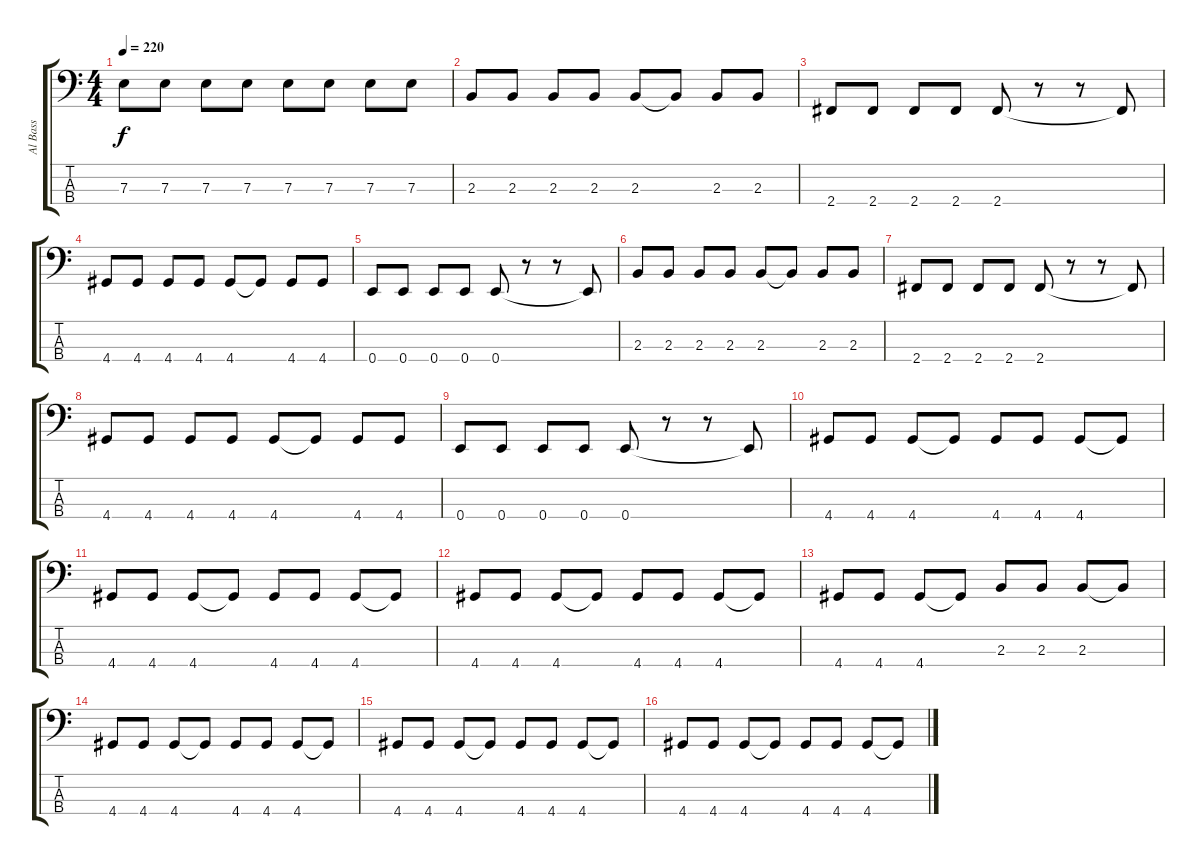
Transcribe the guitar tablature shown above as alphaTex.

\track ("Al Bass" "Al Bass") {instrument electricbasspick}
\staff {score tabs}
\tuning (G2 D2 A1 E1) {hide}
\ts (4 4)
\tempo 220
\clef f4
\ks c
7.3.8{dy f} 7.3.8 7.3.8 7.3.8 7.3.8 7.3.8 7.3.8 7.3.8 |
2.3.8 2.3.8 2.3.8 2.3.8 2.3.8 2.3{t}.8 2.3.8 2.3.8 |
2.4.8 2.4.8 2.4.8 2.4.8 2.4.8 r.8 r.8 2.4{t}.8 |
4.4.8 4.4.8 4.4.8 4.4.8 4.4.8 4.4{t}.8 4.4.8 4.4.8 |
0.4.8 0.4.8 0.4.8 0.4.8 0.4.8 r.8 r.8 0.4{t}.8 |
2.3.8 2.3.8 2.3.8 2.3.8 2.3.8 2.3{t}.8 2.3.8 2.3.8 |
2.4.8 2.4.8 2.4.8 2.4.8 2.4.8 r.8 r.8 2.4{t}.8 |
4.4.8 4.4.8 4.4.8 4.4.8 4.4.8 4.4{t}.8 4.4.8 4.4.8 |
0.4.8 0.4.8 0.4.8 0.4.8 0.4.8 r.8 r.8 0.4{t}.8 |
4.4.8 4.4.8 4.4.8 4.4{t}.8 4.4.8 4.4.8 4.4.8 4.4{t}.8 |
4.4.8 4.4.8 4.4.8 4.4{t}.8 4.4.8 4.4.8 4.4.8 4.4{t}.8 |
4.4.8 4.4.8 4.4.8 4.4{t}.8 4.4.8 4.4.8 4.4.8 4.4{t}.8 |
4.4.8 4.4.8 4.4.8 4.4{t}.8 2.3.8 2.3.8 2.3.8 2.3{t}.8 |
4.4.8 4.4.8 4.4.8 4.4{t}.8 4.4.8 4.4.8 4.4.8 4.4{t}.8 |
4.4.8 4.4.8 4.4.8 4.4{t}.8 4.4.8 4.4.8 4.4.8 4.4{t}.8 |
4.4.8 4.4.8 4.4.8 4.4{t}.8 4.4.8 4.4.8 4.4.8 4.4{t}.8
